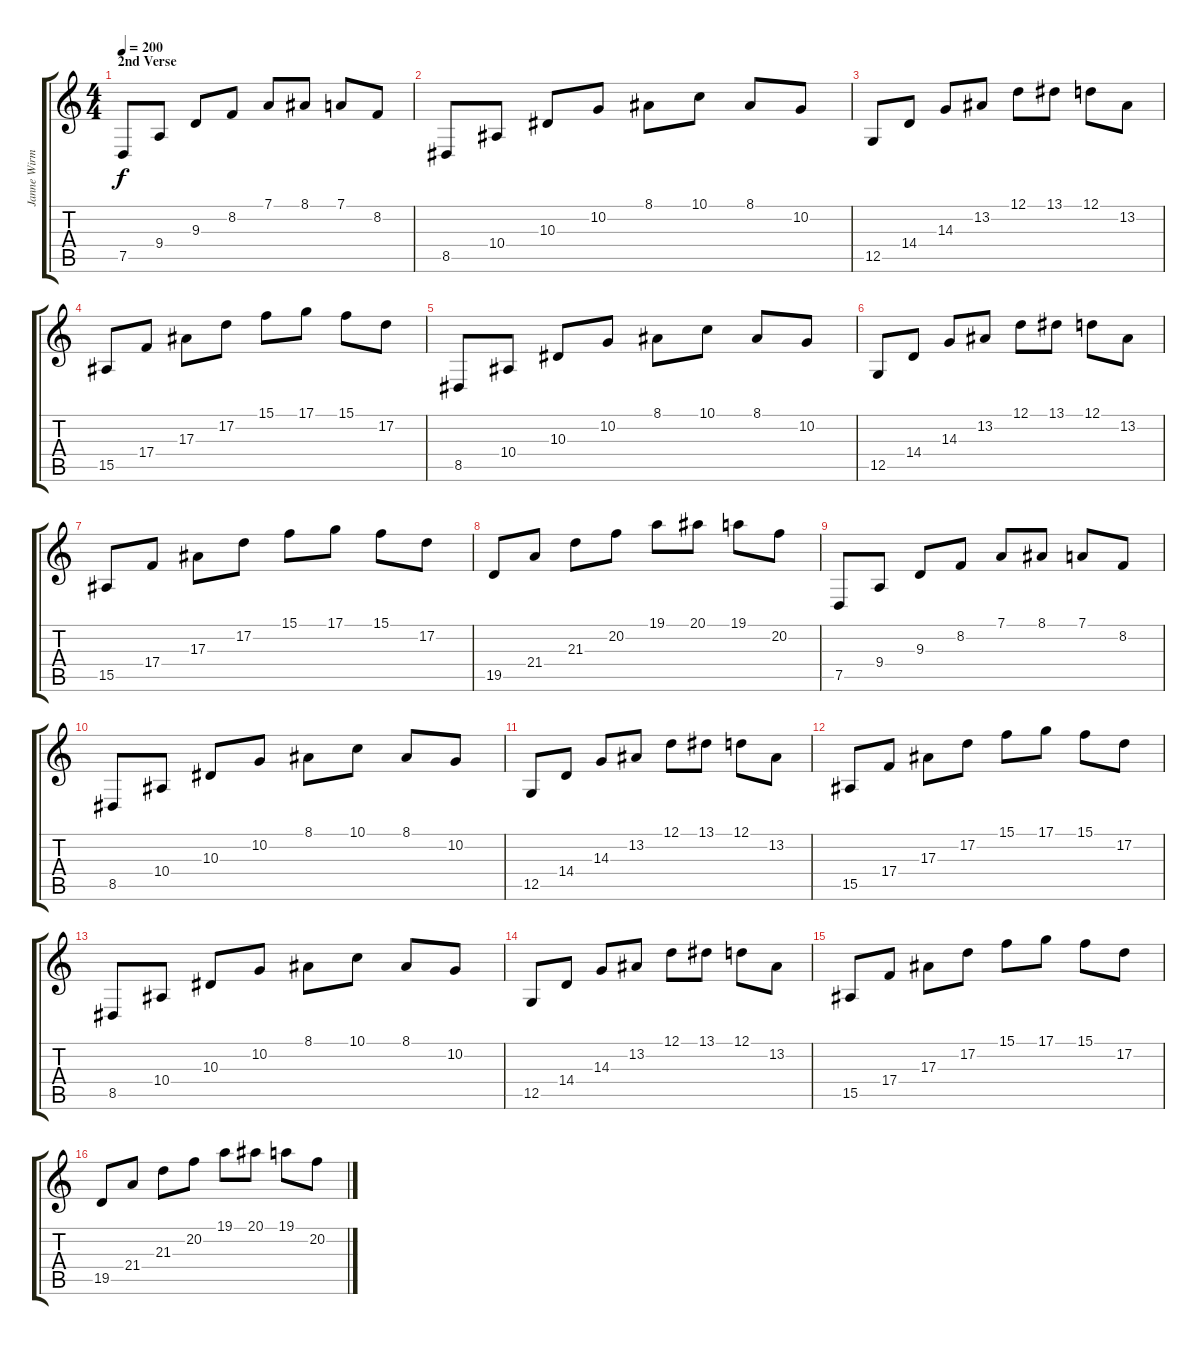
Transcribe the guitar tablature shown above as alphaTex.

\track ("Janne Wirman" "Janne Wirm") {instrument brightacousticpiano}
\staff {score tabs}
\tuning (D4 A3 F3 C3 G2 D2) {hide}
\ts (4 4)
\section ("" "2nd Verse")
\tempo 200
\clef g2
\ks c
7.5.8{dy f} 9.4.8 9.3.8 8.2.8 7.1.8 8.1.8 7.1.8 8.2.8 |
8.5.8 10.4.8 10.3.8 10.2.8 8.1.8 10.1.8 8.1.8 10.2.8 |
12.5.8 14.4.8 14.3.8 13.2.8 12.1.8 13.1.8 12.1.8 13.2.8 |
15.5.8 17.4.8 17.3.8 17.2.8 15.1.8 17.1.8 15.1.8 17.2.8 |
8.5.8 10.4.8 10.3.8 10.2.8 8.1.8 10.1.8 8.1.8 10.2.8 |
12.5.8 14.4.8 14.3.8 13.2.8 12.1.8 13.1.8 12.1.8 13.2.8 |
15.5.8 17.4.8 17.3.8 17.2.8 15.1.8 17.1.8 15.1.8 17.2.8 |
19.5.8 21.4.8 21.3.8 20.2.8 19.1.8 20.1.8 19.1.8 20.2.8 |
7.5.8 9.4.8 9.3.8 8.2.8 7.1.8 8.1.8 7.1.8 8.2.8 |
8.5.8 10.4.8 10.3.8 10.2.8 8.1.8 10.1.8 8.1.8 10.2.8 |
12.5.8 14.4.8 14.3.8 13.2.8 12.1.8 13.1.8 12.1.8 13.2.8 |
15.5.8 17.4.8 17.3.8 17.2.8 15.1.8 17.1.8 15.1.8 17.2.8 |
8.5.8 10.4.8 10.3.8 10.2.8 8.1.8 10.1.8 8.1.8 10.2.8 |
12.5.8 14.4.8 14.3.8 13.2.8 12.1.8 13.1.8 12.1.8 13.2.8 |
15.5.8 17.4.8 17.3.8 17.2.8 15.1.8 17.1.8 15.1.8 17.2.8 |
19.5.8 21.4.8 21.3.8 20.2.8 19.1.8 20.1.8 19.1.8 20.2.8
